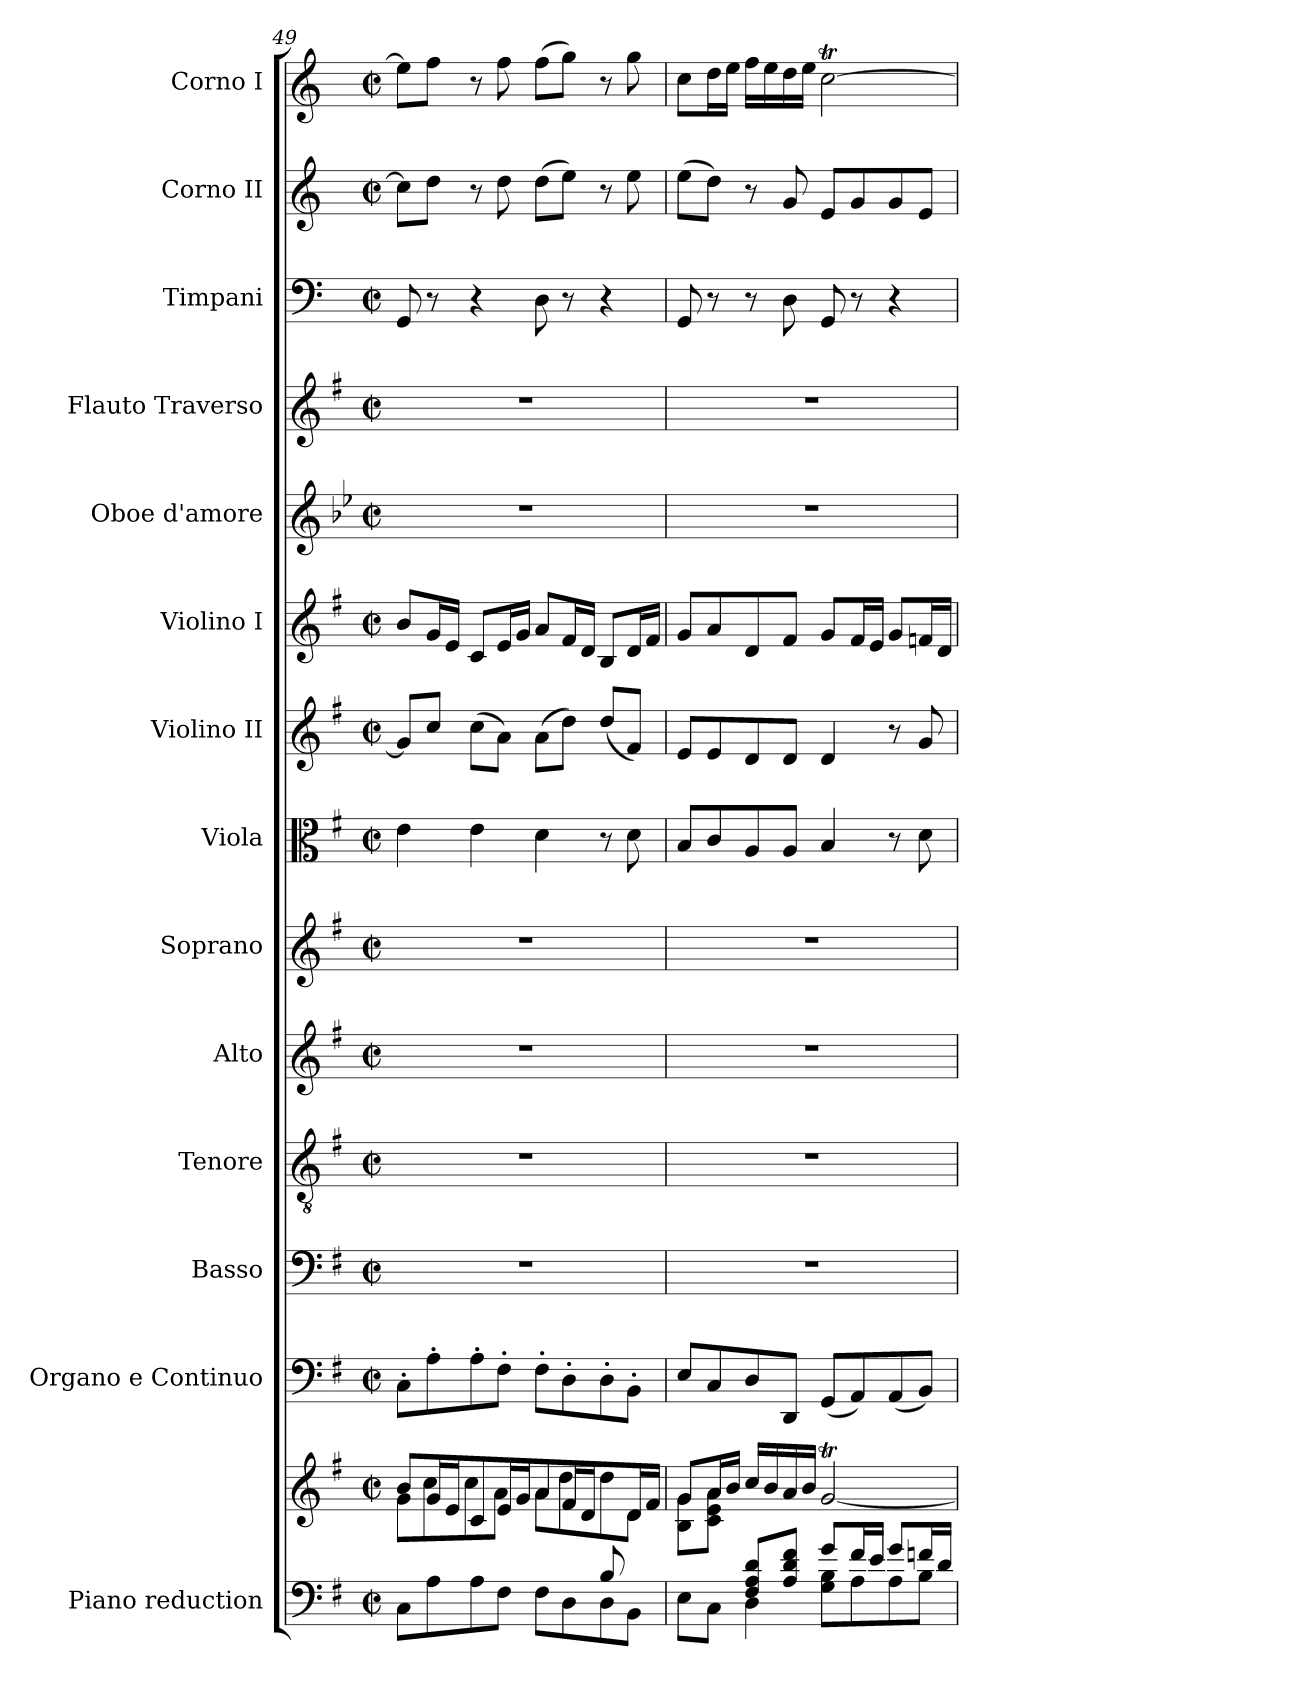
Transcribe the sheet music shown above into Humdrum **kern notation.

**kern	**kern	**kern	**kern	**kern	**kern	**kern	**kern	**kern	**kern	**kern	**kern	**kern	**kern	**kern
*part14	*part14	*part13	*part12	*part11	*part10	*part9	*part8	*part7	*part6	*part5	*part4	*part3	*part2	*part1
*staff15	*staff14	*staff13	*staff12	*staff11	*staff10	*staff9	*staff8	*staff7	*staff6	*staff5	*staff4	*staff3	*staff2	*staff1
*I"Piano reduction	*	*I"Organo e Continuo	*I"Basso	*I"Tenore	*I"Alto	*I"Soprano	*I"Viola	*I"Violino II	*I"Violino I	*I"Oboe d'amore	*I"Flauto Traverso	*I"Timpani	*I"Corno II	*I"Corno I
*I'Pno	*	*	*	*	*	*	*	*	*	*I'Ob	*I'Fl	*I'Timp	*	*
*clefF4	*clefG2	*clefF4	*clefF4	*clefGv2	*clefG2	*clefG2	*clefC3	*clefG2	*clefG2	*clefG2	*clefG2	*clefF4	*clefG2	*clefG2
*	*	*	*	*	*	*	*	*	*	*ITrd2c3	*	*	*ITrd3c5	*ITrd3c5
*k[f#]	*k[f#]	*k[f#]	*k[f#]	*k[f#]	*k[f#]	*k[f#]	*k[f#]	*k[f#]	*k[f#]	*k[f#]	*k[f#]	*k[]	*k[f#]	*k[f#]
*M2/2	*M2/2	*M2/2	*M2/2	*M2/2	*M2/2	*M2/2	*M2/2	*M2/2	*M2/2	*M2/2	*M2/2	*M2/2	*M2/2	*M2/2
*met(c|)	*met(c|)	*met(c|)	*met(c|)	*met(c|)	*met(c|)	*met(c|)	*met(c|)	*met(c|)	*met(c|)	*met(c|)	*met(c|)	*met(c|)	*met(c|)	*met(c|)
=49	=49	=49	=49	=49	=49	=49	=49	=49	=49	=49	=49	=49	=49	=49
*^	*^	*	*	*	*	*	*	*	*	*	*	*	*	*
2.ryy	8C\L	8b/L	8g\L	8C'\L	1r	1r	1r	1r	4e\	8g/L]	8b/L	1r	1r	8GG/	8g\L]	8b\L]
.	8A\	16g/L	8cc\	8A'\	.	.	.	.	.	8cc/J	16g/L	.	.	8r	8a\J	8cc\J
.	.	16e/JJ	.	.	.	.	.	.	.	.	16e/JJ	.	.	.	.	.
.	8A\	8c/L	8cc\	8A'\	.	.	.	.	4e\	(>8cc\L	8c/L	.	.	4r	8r	8r
.	8F#\J	16e/L	8a\J	8F#'\J	.	.	.	.	.	8a\J)	16e/L	.	.	.	8a\	8cc\
.	.	16g/JJ	.	.	.	.	.	.	.	.	16g/JJ	.	.	.	.	.
.	8F#\L	8a/L	8a\L	8F#'\L	.	.	.	.	4d\	(>8a\L	8a/L	.	.	8D\	(>8a\L	(>8cc\L
.	8D\	16f#/L	8dd\	8D'\	.	.	.	.	.	8dd\J)	16f#/L	.	.	8r	8b\J)	8dd\J)
.	.	16d/JJ	.	.	.	.	.	.	.	.	16d/JJ	.	.	.	.	.
8B/L	8D\	8ryy	8dd\	8D'\	.	.	.	.	8r	(<8dd/L	8B/L	.	.	4r	8r	8r
8ryy	8BB\J	16d/L	8d\J	8BB'\J	.	.	.	.	8d\	8f#/J)	16d/L	.	.	.	8b\	8dd\
.	.	16f#/JJ	.	.	.	.	.	.	.	.	16f#/JJ	.	.	.	.	.
!!LO:PB:g=z
=50	=50	=50	=50	=50	=50	=50	=50	=50	=50	=50	=50	=50	=50	=50	=50	=50
4ryy	8E\L	8g/L	8B\ 8g\L	8E/L	1r	1r	1r	1r	8B/L	8e/L	8g/L	1r	1r	8GG/	(>8b\L	8g\L
.	8C\J	16a/L	8c\ 8e\ 8a\J	8C/	.	.	.	.	8c/	8e/	8a/	.	.	8r	8a\J)	16a\L
.	.	16b/JJ	.	.	.	.	.	.	.	.	.	.	.	.	.	16b\JJ
8F#/ 8A/ 8d/L	4D\	16cc/LL	2.ryy	8D/	.	.	.	.	8A/	8d/	8d/	.	.	8r	8r	16cc\LL
.	.	16b/	.	.	.	.	.	.	.	.	.	.	.	.	.	16b\
8A/ 8d/ 8f#/J	.	16a/	.	8DD/J	.	.	.	.	8A/J	8d/J	8f#/J	.	.	8D\	8d/	16a\
.	.	16b/JJ	.	.	.	.	.	.	.	.	.	.	.	.	.	16b\JJ
8g/L	8G\ 8B\L	[2gT/	.	(<8GG/L	.	.	.	.	4B/	4d/	8g/L	.	.	8GG/	8B/L	[2gT\
16f#/L	8A\	.	.	8AA/)	.	.	.	.	.	.	16f#/L	.	.	8r	8d/	.
16e/JJ	.	.	.	.	.	.	.	.	.	.	16e/JJ	.	.	.	.	.
8g/L	8A\	.	.	(<8AA/	.	.	.	.	8r	8r	8g/L	.	.	4r	8d/	.
16fn/L	8B\J	.	.	8BB/J)	.	.	.	.	8d\	8g/	16fn/L	.	.	.	8B/J	.
16d/JJ	.	.	.	.	.	.	.	.	.	.	16d/JJ	.	.	.	.	.
*v	*v	*	*	*	*	*	*	*	*	*	*	*	*	*	*	*
*	*v	*v	*	*	*	*	*	*	*	*	*	*	*	*	*
=	=	=	=	=	=	=	=	=	=	=	=	=	=	=
*-	*-	*-	*-	*-	*-	*-	*-	*-	*-	*-	*-	*-	*-	*-
